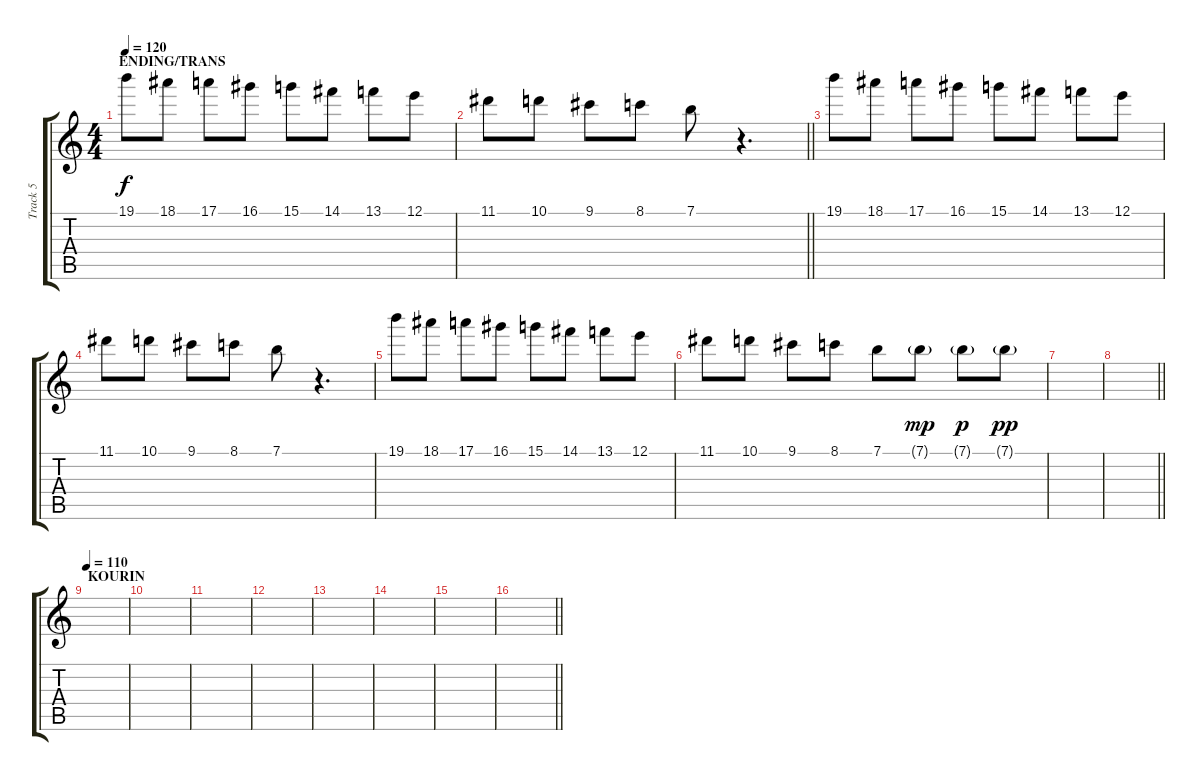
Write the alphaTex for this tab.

\track ("Track 5" "Track 5") {instrument acousticguitarsteel}
\staff {score tabs}
\tuning (E4 B3 G3 D3 A2 E2) {hide}
\ts (4 4)
\section ("" "ENDING/TRANS")
\tempo 120
\clef g2
\ks c
19.1.8{dy f instrument pizzicatostrings} 18.1.8 17.1.8 16.1.8 15.1.8 14.1.8 13.1.8 12.1.8 |
\barLineRight lightlight
11.1.8 10.1.8 9.1.8 8.1.8 7.1.8 r.4{d} |
19.1.8{instrument pizzicatostrings} 18.1.8 17.1.8 16.1.8 15.1.8 14.1.8 13.1.8 12.1.8 |
11.1.8 10.1.8 9.1.8 8.1.8 7.1.8 r.4{d} |
19.1.8{instrument pizzicatostrings} 18.1.8 17.1.8 16.1.8 15.1.8 14.1.8 13.1.8 12.1.8 |
11.1.8 10.1.8 9.1.8 8.1.8 7.1.8 7.1{g}.8{dy mp} 7.1{g}.8{dy p} 7.1{g}.8{dy pp} |
|
\barLineRight lightlight
|
\section ("" "KOURIN")
\tempo 110
|
|
|
|
|
|
|
\barLineRight lightlight
